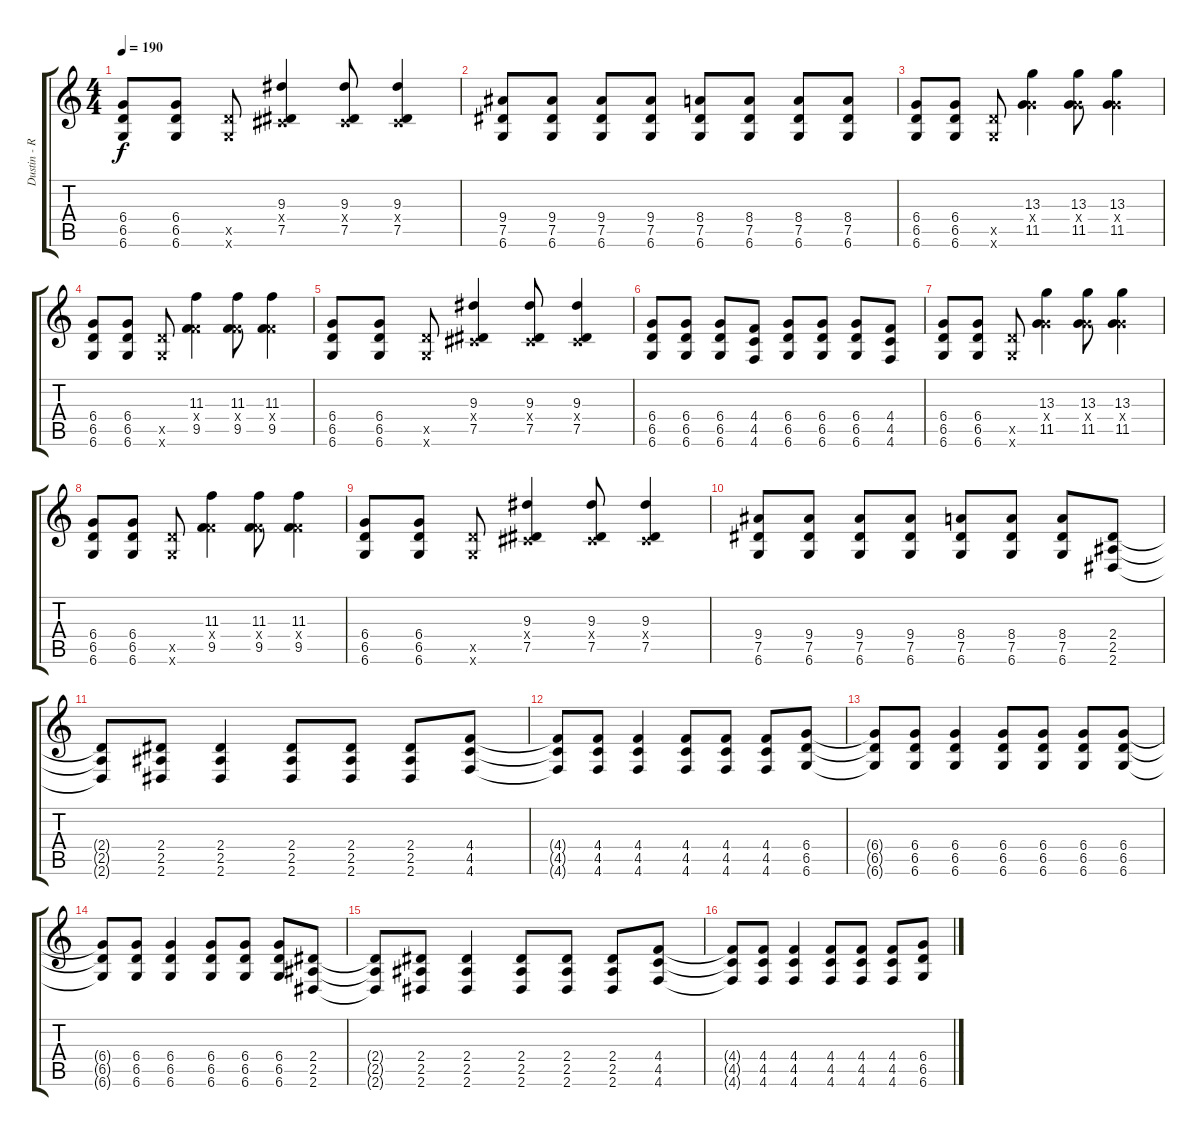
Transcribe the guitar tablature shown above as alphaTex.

\track ("Dustin - Rythem" "Dustin - R") {instrument overdrivenguitar}
\staff {score tabs}
\tuning (Eb4 Bb3 Gb3 Db3 Ab2 Db2) {hide}
\ts (4 4)
\tempo 190
\clef g2
\ks c
(6.4 6.5 6.6).8{dy f} (6.4 6.5 6.6).8 (6.5{x} 6.6{x}).8 (9.3 0.4{x} 7.5).4 (9.3 0.4{x} 7.5).8 (9.3 0.4{x} 7.5).4 |
(9.4 7.5 6.6).8 (9.4 7.5 6.6).8 (9.4 7.5 6.6).8 (9.4 7.5 6.6).8 (8.4 7.5 6.6).8 (8.4 7.5 6.6).8 (8.4 7.5 6.6).8 (8.4 7.5 6.6).8 |
(6.4 6.5 6.6).8 (6.4 6.5 6.6).8 (6.5{x} 6.6{x}).8 (13.3 6.4{x} 11.5).4 (13.3 6.4{x} 11.5).8 (13.3 6.4{x} 11.5).4 |
(6.4 6.5 6.6).8 (6.4 6.5 6.6).8 (6.5{x} 6.6{x}).8 (11.3 4.4{x} 9.5).4 (11.3 4.4{x} 9.5).8 (11.3 4.4{x} 9.5).4 |
(6.4 6.5 6.6).8 (6.4 6.5 6.6).8 (6.5{x} 6.6{x}).8 (9.3 0.4{x} 7.5).4 (9.3 0.4{x} 7.5).8 (9.3 0.4{x} 7.5).4 |
(6.4 6.5 6.6).8 (6.4 6.5 6.6).8 (6.4 6.5 6.6).8 (4.4 4.5 4.6).8 (6.4 6.5 6.6).8 (6.4 6.5 6.6).8 (6.4 6.5 6.6).8 (4.4 4.5 4.6).8 |
(6.4 6.5 6.6).8 (6.4 6.5 6.6).8 (6.5{x} 6.6{x}).8 (13.3 6.4{x} 11.5).4 (13.3 6.4{x} 11.5).8 (13.3 6.4{x} 11.5).4 |
(6.4 6.5 6.6).8 (6.4 6.5 6.6).8 (6.5{x} 6.6{x}).8 (11.3 4.4{x} 9.5).4 (11.3 4.4{x} 9.5).8 (11.3 4.4{x} 9.5).4 |
(6.4 6.5 6.6).8 (6.4 6.5 6.6).8 (6.5{x} 6.6{x}).8 (9.3 0.4{x} 7.5).4 (9.3 0.4{x} 7.5).8 (9.3 0.4{x} 7.5).4 |
(9.4 7.5 6.6).8 (9.4 7.5 6.6).8 (9.4 7.5 6.6).8 (9.4 7.5 6.6).8 (8.4 7.5 6.6).8 (8.4 7.5 6.6).8 (8.4 7.5 6.6).8 (2.4 2.5 2.6).8 |
(2.4{t} 2.5{t} 2.6{t}).8 (2.4 2.5 2.6).8 (2.4 2.5 2.6).4 (2.4 2.5 2.6).8 (2.4 2.5 2.6).8 (2.4 2.5 2.6).8 (4.4 4.5 4.6).8 |
(4.4{t} 4.5{t} 4.6{t}).8 (4.4 4.5 4.6).8 (4.4 4.5 4.6).4 (4.4 4.5 4.6).8 (4.4 4.5 4.6).8 (4.4 4.5 4.6).8 (6.4 6.5 6.6).8 |
(6.4{t} 6.5{t} 6.6{t}).8 (6.4 6.5 6.6).8 (6.4 6.5 6.6).4 (6.4 6.5 6.6).8 (6.4 6.5 6.6).8 (6.4 6.5 6.6).8 (6.4 6.5 6.6).8 |
(6.4{t} 6.5{t} 6.6{t}).8 (6.4 6.5 6.6).8 (6.4 6.5 6.6).4 (6.4 6.5 6.6).8 (6.4 6.5 6.6).8 (6.4 6.5 6.6).8 (2.4 2.5 2.6).8 |
(2.4{t} 2.5{t} 2.6{t}).8 (2.4 2.5 2.6).8 (2.4 2.5 2.6).4 (2.4 2.5 2.6).8 (2.4 2.5 2.6).8 (2.4 2.5 2.6).8 (4.4 4.5 4.6).8 |
(4.4{t} 4.5{t} 4.6{t}).8 (4.4 4.5 4.6).8 (4.4 4.5 4.6).4 (4.4 4.5 4.6).8 (4.4 4.5 4.6).8 (4.4 4.5 4.6).8 (6.4 6.5 6.6).8
